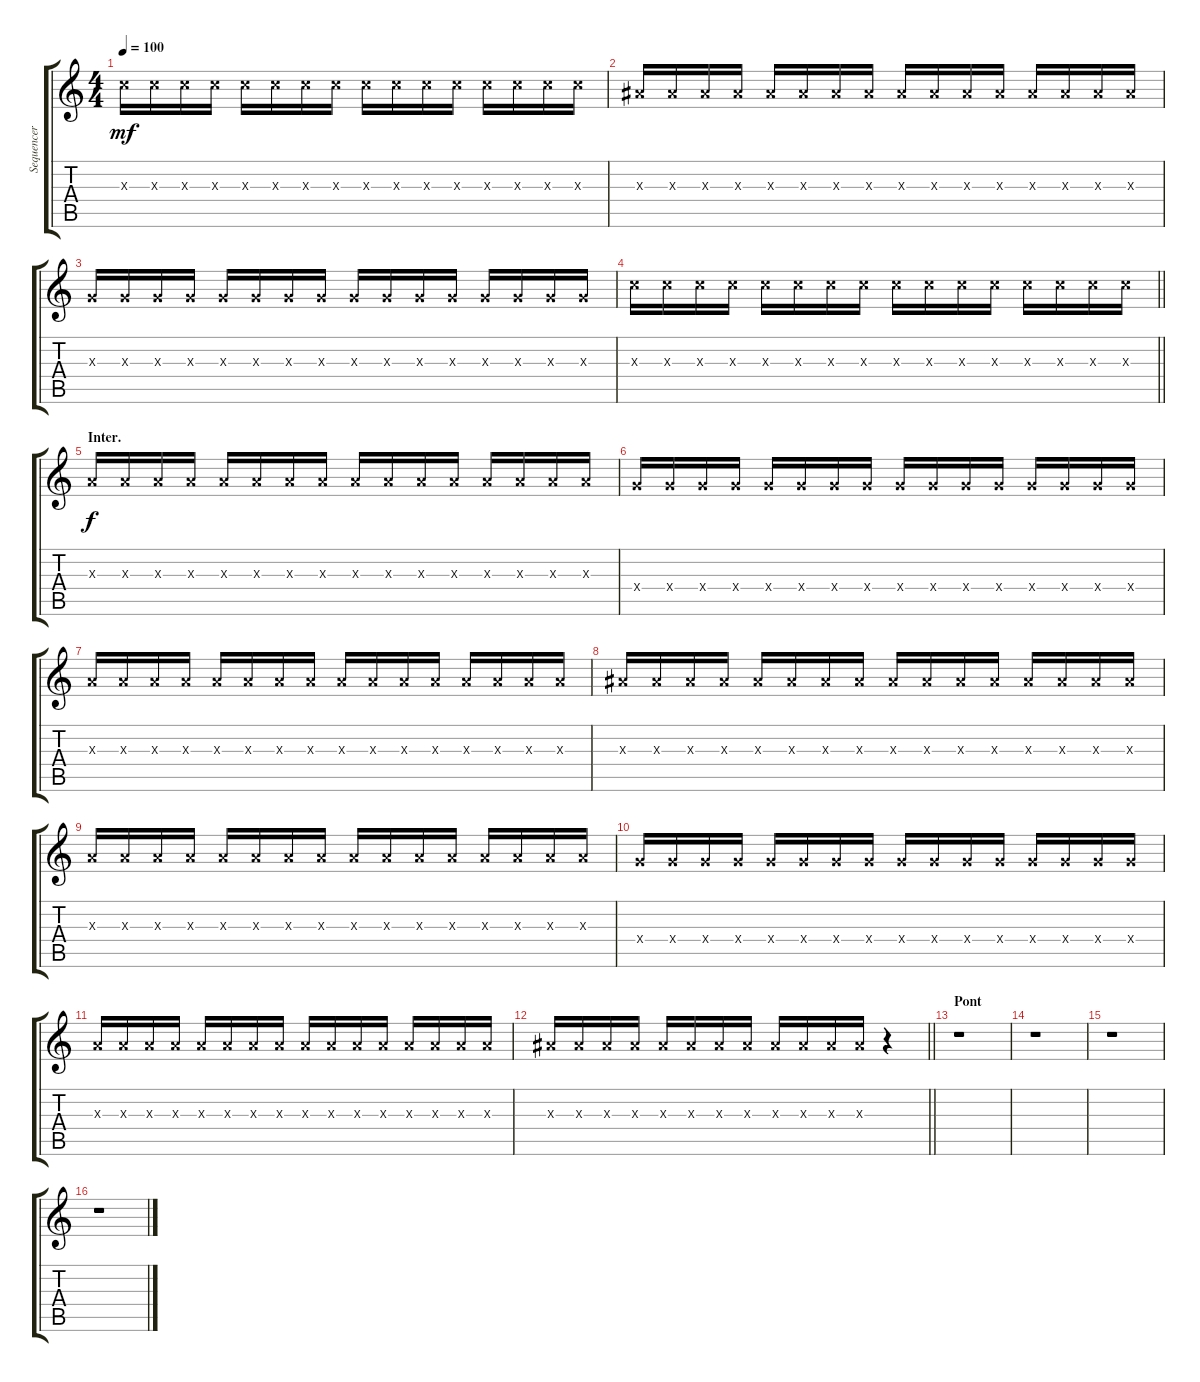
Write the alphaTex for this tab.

\track ("Sequencer" "Sequencer") {instrument electricguitarmuted}
\staff {score tabs}
\tuning (E4 B3 G3 D3 A2 E2) {hide}
\ts (4 4)
\tempo 100
\clef g2
\ks c
5.3{x}.16{dy mf} 5.3{x}.16 5.3{x}.16 5.3{x}.16 5.3{x}.16 5.3{x}.16 5.3{x}.16 5.3{x}.16 5.3{x}.16 5.3{x}.16 5.3{x}.16 5.3{x}.16 5.3{x}.16 5.3{x}.16 5.3{x}.16 5.3{x}.16 |
3.3{x}.16 3.3{x}.16 3.3{x}.16 3.3{x}.16 3.3{x}.16 3.3{x}.16 3.3{x}.16 3.3{x}.16 3.3{x}.16 3.3{x}.16 3.3{x}.16 3.3{x}.16 3.3{x}.16 3.3{x}.16 3.3{x}.16 3.3{x}.16 |
0.3{x}.16 0.3{x}.16 0.3{x}.16 0.3{x}.16 0.3{x}.16 0.3{x}.16 0.3{x}.16 0.3{x}.16 0.3{x}.16 0.3{x}.16 0.3{x}.16 0.3{x}.16 0.3{x}.16 0.3{x}.16 0.3{x}.16 0.3{x}.16 |
\barLineRight lightlight
5.3{x}.16 5.3{x}.16 5.3{x}.16 5.3{x}.16 5.3{x}.16 5.3{x}.16 5.3{x}.16 5.3{x}.16 5.3{x}.16 5.3{x}.16 5.3{x}.16 5.3{x}.16 5.3{x}.16 5.3{x}.16 5.3{x}.16 5.3{x}.16 |
\section ("" "Inter.")
2.3{x}.16{dy f} 2.3{x}.16 2.3{x}.16 2.3{x}.16 2.3{x}.16 2.3{x}.16 2.3{x}.16 2.3{x}.16 2.3{x}.16 2.3{x}.16 2.3{x}.16 2.3{x}.16 2.3{x}.16 2.3{x}.16 2.3{x}.16 2.3{x}.16 |
5.4{x}.16 5.4{x}.16 5.4{x}.16 5.4{x}.16 5.4{x}.16 5.4{x}.16 5.4{x}.16 5.4{x}.16 5.4{x}.16 5.4{x}.16 5.4{x}.16 5.4{x}.16 5.4{x}.16 5.4{x}.16 5.4{x}.16 5.4{x}.16 |
2.3{x}.16 2.3{x}.16 2.3{x}.16 2.3{x}.16 2.3{x}.16 2.3{x}.16 2.3{x}.16 2.3{x}.16 2.3{x}.16 2.3{x}.16 2.3{x}.16 2.3{x}.16 2.3{x}.16 2.3{x}.16 2.3{x}.16 2.3{x}.16 |
3.3{x}.16 3.3{x}.16 3.3{x}.16 3.3{x}.16 3.3{x}.16 3.3{x}.16 3.3{x}.16 3.3{x}.16 3.3{x}.16 3.3{x}.16 3.3{x}.16 3.3{x}.16 3.3{x}.16 3.3{x}.16 3.3{x}.16 3.3{x}.16 |
2.3{x}.16 2.3{x}.16 2.3{x}.16 2.3{x}.16 2.3{x}.16 2.3{x}.16 2.3{x}.16 2.3{x}.16 2.3{x}.16 2.3{x}.16 2.3{x}.16 2.3{x}.16 2.3{x}.16 2.3{x}.16 2.3{x}.16 2.3{x}.16 |
5.4{x}.16 5.4{x}.16 5.4{x}.16 5.4{x}.16 5.4{x}.16 5.4{x}.16 5.4{x}.16 5.4{x}.16 5.4{x}.16 5.4{x}.16 5.4{x}.16 5.4{x}.16 5.4{x}.16 5.4{x}.16 5.4{x}.16 5.4{x}.16 |
2.3{x}.16 2.3{x}.16 2.3{x}.16 2.3{x}.16 2.3{x}.16 2.3{x}.16 2.3{x}.16 2.3{x}.16 2.3{x}.16 2.3{x}.16 2.3{x}.16 2.3{x}.16 2.3{x}.16 2.3{x}.16 2.3{x}.16 2.3{x}.16 |
\barLineRight lightlight
3.3{x}.16 3.3{x}.16 3.3{x}.16 3.3{x}.16 3.3{x}.16 3.3{x}.16 3.3{x}.16 3.3{x}.16 3.3{x}.16 3.3{x}.16 3.3{x}.16 3.3{x}.16 r.4 |
\section ("" "Pont")
r.1 |
r.1 |
r.1 |
r.1
